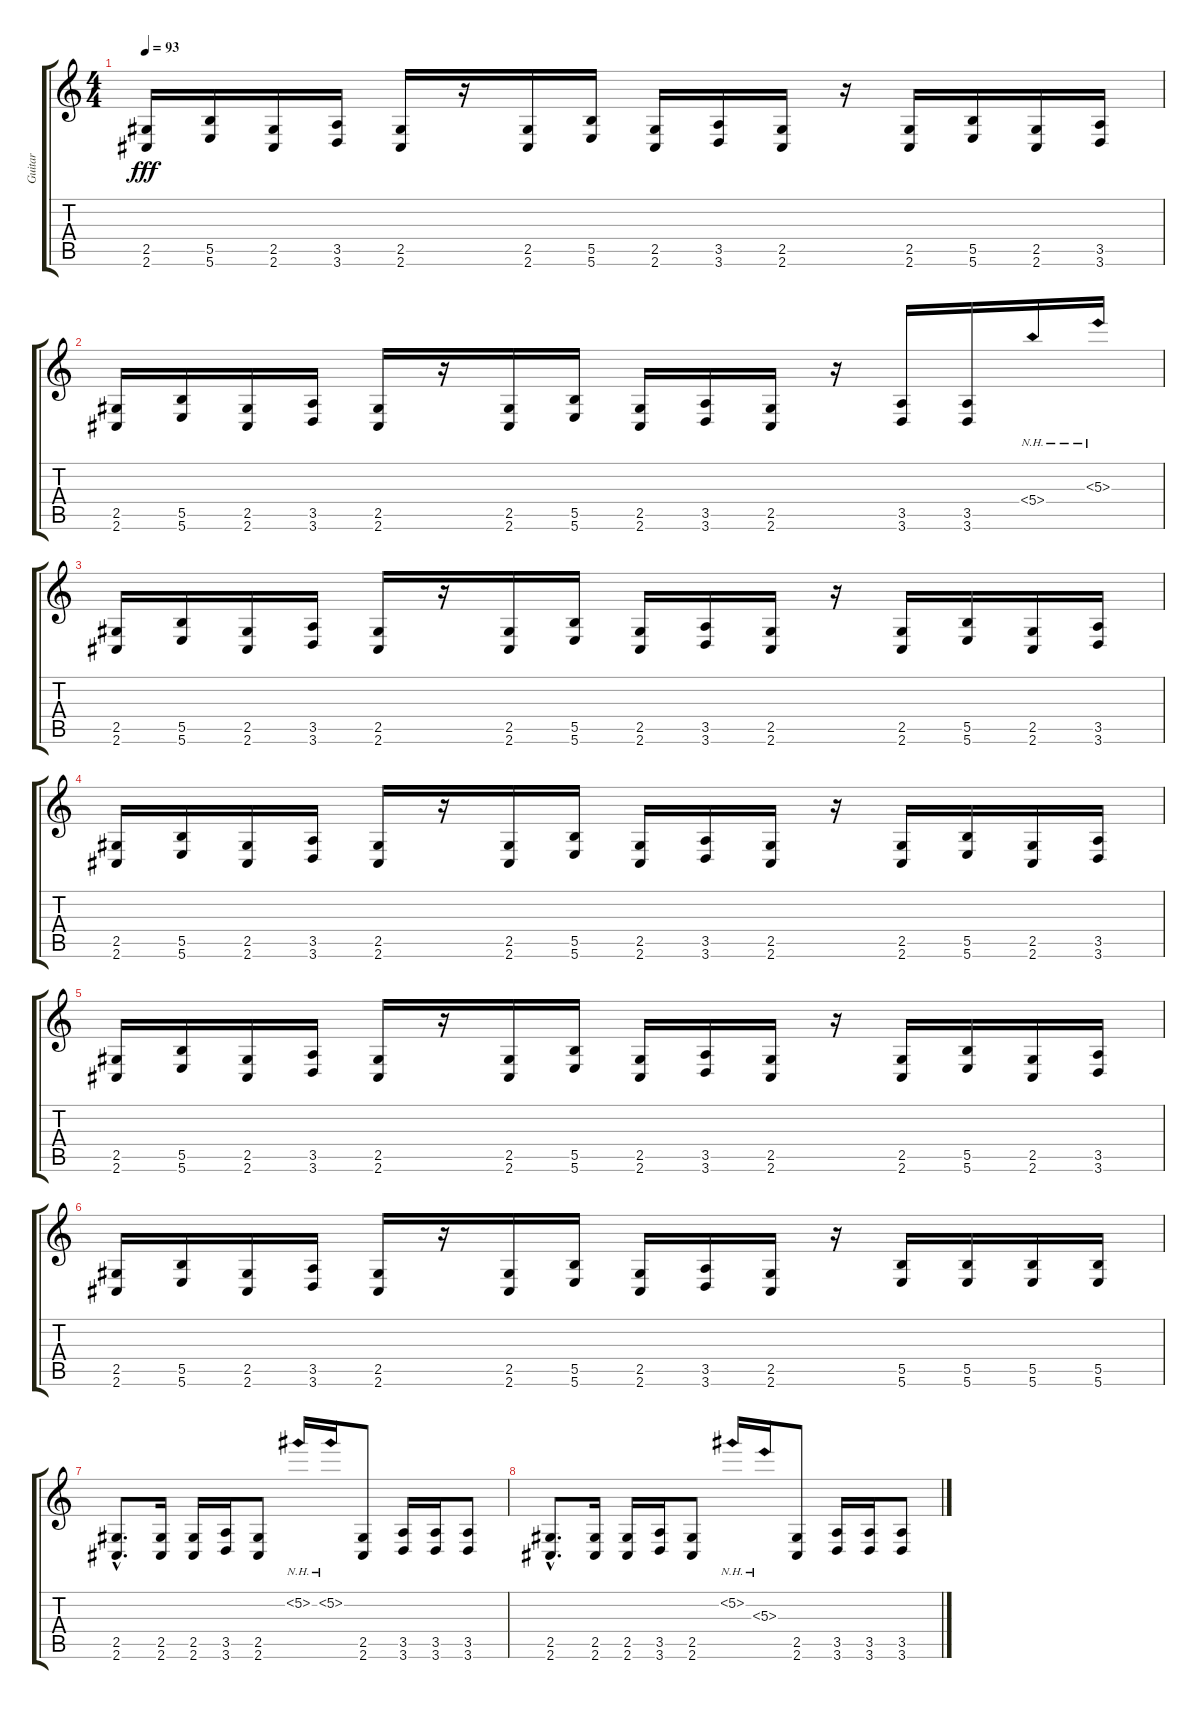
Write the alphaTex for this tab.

\track ("Guitar" "Guitar") {instrument overdrivenguitar}
\staff {score tabs}
\tuning (Db4 Ab3 E3 B2 Gb2 B1) {hide}
\ts (4 4)
\tempo 93
\clef g2
\ks c
(2.5 2.6).16{dy fff} (5.5 5.6).16 (2.5 2.6).16 (3.5 3.6).16 (2.5 2.6).16 r.16 (2.5 2.6).16 (5.5 5.6).16 (2.5 2.6).16 (3.5 3.6).16 (2.5 2.6).16 r.16 (2.5 2.6).16 (5.5 5.6).16 (2.5 2.6).16 (3.5 3.6).16 |
(2.5 2.6).16 (5.5 5.6).16 (2.5 2.6).16 (3.5 3.6).16 (2.5 2.6).16 r.16 (2.5 2.6).16 (5.5 5.6).16 (2.5 2.6).16 (3.5 3.6).16 (2.5 2.6).16 r.16 (3.5 3.6).16 (3.5 3.6).16 5.4{nh}.16 5.3{nh}.16 |
(2.5 2.6).16 (5.5 5.6).16 (2.5 2.6).16 (3.5 3.6).16 (2.5 2.6).16 r.16 (2.5 2.6).16 (5.5 5.6).16 (2.5 2.6).16 (3.5 3.6).16 (2.5 2.6).16 r.16 (2.5 2.6).16 (5.5 5.6).16 (2.5 2.6).16 (3.5 3.6).16 |
(2.5 2.6).16 (5.5 5.6).16 (2.5 2.6).16 (3.5 3.6).16 (2.5 2.6).16 r.16 (2.5 2.6).16 (5.5 5.6).16 (2.5 2.6).16 (3.5 3.6).16 (2.5 2.6).16 r.16 (2.5 2.6).16 (5.5 5.6).16 (2.5 2.6).16 (3.5 3.6).16 |
(2.5 2.6).16 (5.5 5.6).16 (2.5 2.6).16 (3.5 3.6).16 (2.5 2.6).16 r.16 (2.5 2.6).16 (5.5 5.6).16 (2.5 2.6).16 (3.5 3.6).16 (2.5 2.6).16 r.16 (2.5 2.6).16 (5.5 5.6).16 (2.5 2.6).16 (3.5 3.6).16 |
(2.5 2.6).16 (5.5 5.6).16 (2.5 2.6).16 (3.5 3.6).16 (2.5 2.6).16 r.16 (2.5 2.6).16 (5.5 5.6).16 (2.5 2.6).16 (3.5 3.6).16 (2.5 2.6).16 r.16 (5.5 5.6).16 (5.5 5.6).16 (5.5 5.6).16 (5.5 5.6).16 |
(2.5{hac} 2.6{hac}).8{d} (2.5 2.6).16 (2.5 2.6).16 (3.5 3.6).16 (2.5 2.6).8 5.2{nh}.16 5.2{nh}.16 (2.5 2.6).8 (3.5 3.6).16 (3.5 3.6).16 (3.5 3.6).8 |
(2.5{hac} 2.6{hac}).8{d} (2.5 2.6).16 (2.5 2.6).16 (3.5 3.6).16 (2.5 2.6).8 5.2{nh}.16 5.3{nh}.16 (2.5 2.6).8 (3.5 3.6).16 (3.5 3.6).16 (3.5 3.6).8
